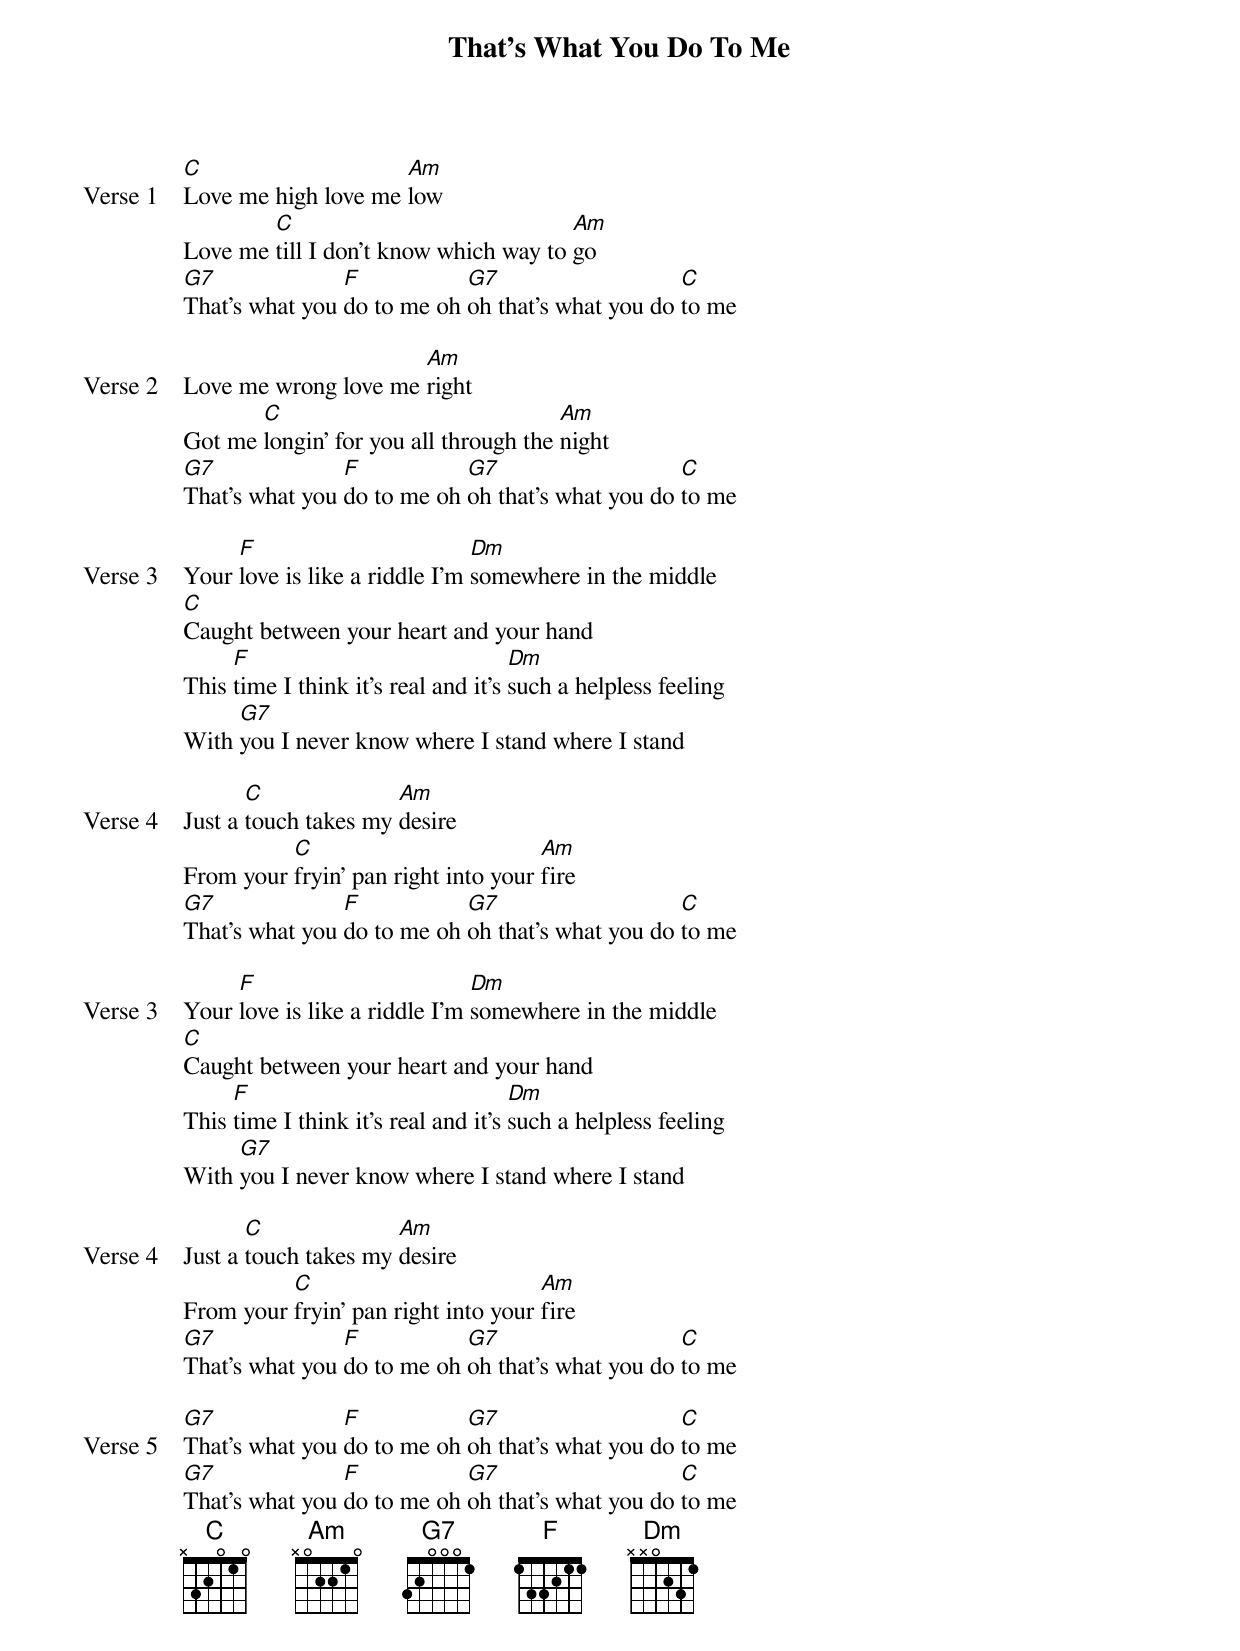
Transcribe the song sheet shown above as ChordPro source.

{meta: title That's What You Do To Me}
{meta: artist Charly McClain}
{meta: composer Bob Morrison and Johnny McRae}
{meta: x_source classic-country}
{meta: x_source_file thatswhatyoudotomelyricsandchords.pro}
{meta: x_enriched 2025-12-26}

{start_of_verse: Verse 1}
[C]Love me high love me [Am]low
Love me [C]till I don't know which way to [Am]go
[G7]That's what you [F]do to me oh [G7]oh that's what you do [C]to me
{end_of_verse}

{start_of_verse: Verse 2}
Love me wrong love me [Am]right
Got me [C]longin' for you all through the [Am]night
[G7]That's what you [F]do to me oh [G7]oh that's what you do [C]to me
{end_of_verse}

{start_of_verse: Verse 3}
Your [F]love is like a riddle I'm [Dm]somewhere in the middle
[C]Caught between your heart and your hand
This [F]time I think it's real and it's [Dm]such a helpless feeling
With [G7]you I never know where I stand where I stand
{end_of_verse}

{start_of_verse: Verse 4}
Just a [C]touch takes my [Am]desire
From your [C]fryin' pan right into your [Am]fire
[G7]That's what you [F]do to me oh [G7]oh that's what you do [C]to me
{end_of_verse}

{start_of_verse: Verse 3}
Your [F]love is like a riddle I'm [Dm]somewhere in the middle
[C]Caught between your heart and your hand
This [F]time I think it's real and it's [Dm]such a helpless feeling
With [G7]you I never know where I stand where I stand
{end_of_verse}

{start_of_verse: Verse 4}
Just a [C]touch takes my [Am]desire
From your [C]fryin' pan right into your [Am]fire
[G7]That's what you [F]do to me oh [G7]oh that's what you do [C]to me
{end_of_verse}

{start_of_verse: Verse 5}
[G7]That's what you [F]do to me oh [G7]oh that's what you do [C]to me
[G7]That's what you [F]do to me oh [G7]oh that's what you do [C]to me
{end_of_verse}
